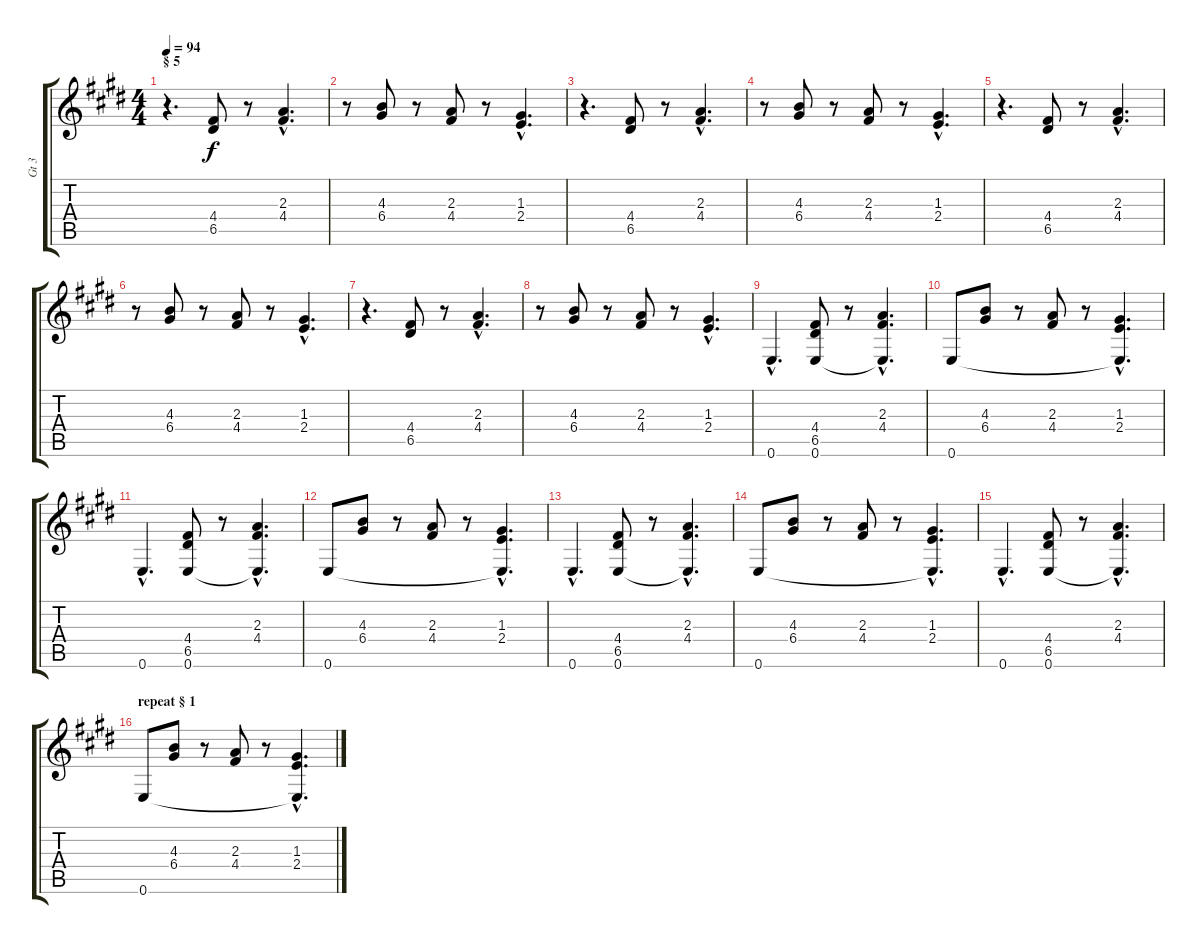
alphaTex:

\track ("Gt 3" "Gt 3") {instrument acousticguitarsteel}
\staff {score tabs}
\tuning (E4 B3 G3 D3 A2 E2) {hide}
\ts (4 4)
\section ("" "§ 5")
\tempo 94
\clef g2
\ks e
r.4{d dy f} (4.4 6.5).8 r.8 (2.3{hac} 4.4{hac}).4{d} |
r.8 (4.3 6.4).8 r.8 (2.3 4.4).8 r.8 (1.3{hac} 2.4{hac}).4{d} |
r.4{d} (4.4 6.5).8 r.8 (2.3{hac} 4.4{hac}).4{d} |
r.8 (4.3 6.4).8 r.8 (2.3 4.4).8 r.8 (1.3{hac} 2.4{hac}).4{d} |
r.4{d} (4.4 6.5).8 r.8 (2.3{hac} 4.4{hac}).4{d} |
r.8 (4.3 6.4).8 r.8 (2.3 4.4).8 r.8 (1.3{hac} 2.4{hac}).4{d} |
r.4{d} (4.4 6.5).8 r.8 (2.3{hac} 4.4{hac}).4{d} |
r.8 (4.3 6.4).8 r.8 (2.3 4.4).8 r.8 (1.3{hac} 2.4{hac}).4{d} |
0.6{hac}.4{d} (4.4 6.5 0.6).8 r.8 (2.3{hac} 4.4{hac} 0.6{hac t}).4{d} |
0.6.8 (4.3 6.4).8 r.8 (2.3 4.4).8 r.8 (1.3{hac} 2.4{hac} 0.6{hac t}).4{d} |
0.6{hac}.4{d} (4.4 6.5 0.6).8 r.8 (2.3{hac} 4.4{hac} 0.6{hac t}).4{d} |
0.6.8 (4.3 6.4).8 r.8 (2.3 4.4).8 r.8 (1.3{hac} 2.4{hac} 0.6{hac t}).4{d} |
0.6{hac}.4{d} (4.4 6.5 0.6).8 r.8 (2.3{hac} 4.4{hac} 0.6{hac t}).4{d} |
0.6.8 (4.3 6.4).8 r.8 (2.3 4.4).8 r.8 (1.3{hac} 2.4{hac} 0.6{hac t}).4{d} |
0.6{hac}.4{d} (4.4 6.5 0.6).8 r.8 (2.3{hac} 4.4{hac} 0.6{hac t}).4{d} |
\section ("" "repeat § 1")
0.6.8 (4.3 6.4).8 r.8 (2.3 4.4).8 r.8 (1.3{hac} 2.4{hac} 0.6{hac t}).4{d}
